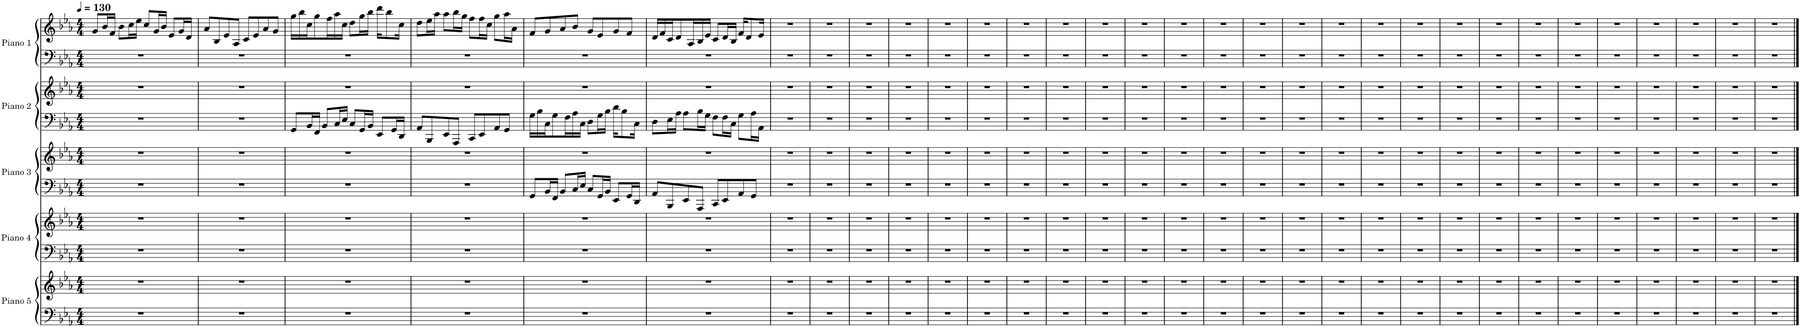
**kern	**kern	**kern	**kern	**kern	**kern	**kern	**kern	**kern	**kern
*part5	*part5	*part4	*part4	*part3	*part3	*part2	*part2	*part1	*part1
*staff10	*staff9	*staff8	*staff7	*staff6	*staff5	*staff4	*staff3	*staff2	*staff1
*I"Piano 5	*	*I"Piano 4	*	*I"Piano 3	*	*I"Piano 2	*	*I"Piano 1	*
*I'Pno. 5	*	*I'Pno. 4	*	*I'Pno. 3	*	*I'Pno. 2	*	*I'Pno. 1	*
*clefF4	*clefG2	*clefF4	*clefG2	*clefF4	*clefG2	*clefF4	*clefG2	*clefF4	*clefG2
*k[b-e-a-]	*k[b-e-a-]	*k[b-e-a-]	*k[b-e-a-]	*k[b-e-a-]	*k[b-e-a-]	*k[b-e-a-]	*k[b-e-a-]	*k[b-e-a-]	*k[b-e-a-]
*M4/4	*M4/4	*M4/4	*M4/4	*M4/4	*M4/4	*M4/4	*M4/4	*M4/4	*M4/4
*MM130	*MM130	*MM130	*MM130	*MM130	*MM130	*MM130	*MM130	*MM130	*MM130
=1	=1	=1	=1	=1	=1	=1	=1	=1	=1
1r	1r	1r	1r	1r	1r	1r	1r	1r	8g/L
.	.	.	.	.	.	.	.	.	16b-/L
.	.	.	.	.	.	.	.	.	16f/JJ
.	.	.	.	.	.	.	.	.	8b-\L
.	.	.	.	.	.	.	.	.	16cc\L
.	.	.	.	.	.	.	.	.	16ee-\JJ
.	.	.	.	.	.	.	.	.	8cc/L
.	.	.	.	.	.	.	.	.	16g/L
.	.	.	.	.	.	.	.	.	16b-/JJ
.	.	.	.	.	.	.	.	.	8e-/L
.	.	.	.	.	.	.	.	.	16g/L
.	.	.	.	.	.	.	.	.	16d/JJ
=2	=2	=2	=2	=2	=2	=2	=2	=2	=2
1r	1r	1r	1r	1r	1r	1r	1r	1r	8a-/L
.	.	.	.	.	.	.	.	.	8B-/
.	.	.	.	.	.	.	.	.	8e-/
.	.	.	.	.	.	.	.	.	8A-/J
.	.	.	.	.	.	.	.	.	8c/L
.	.	.	.	.	.	.	.	.	8e-/
.	.	.	.	.	.	.	.	.	8a-/
.	.	.	.	.	.	.	.	.	8g/J
=3	=3	=3	=3	=3	=3	=3	=3	=3	=3
1r	1r	1r	1r	1r	1r	8GG/L	1r	1r	16gg\LL
.	.	.	.	.	.	.	.	.	16bb-\
.	.	.	.	.	.	16BB-/L	.	.	16cc\J
.	.	.	.	.	.	16FF/JJ	.	.	8gg\
.	.	.	.	.	.	8BB-/L	.	.	.
.	.	.	.	.	.	.	.	.	16ff\L
.	.	.	.	.	.	16C/L	.	.	16aa-\
.	.	.	.	.	.	16E-/JJ	.	.	16cc\JJ
.	.	.	.	.	.	8C/L	.	.	8dd\L
.	.	.	.	.	.	16GG/L	.	.	16gg\L
.	.	.	.	.	.	16BB-/JJ	.	.	16bb-\JJ
.	.	.	.	.	.	8EE-/L	.	.	16ddd\KL
.	.	.	.	.	.	.	.	.	8bb-\
.	.	.	.	.	.	16GG/L	.	.	.
.	.	.	.	.	.	16DD/JJ	.	.	16cc\Jk
=4	=4	=4	=4	=4	=4	=4	=4	=4	=4
1r	1r	1r	1r	1r	1r	8AA-/L	1r	1r	8dd\L
.	.	.	.	.	.	8BBB-/	.	.	16ee-\L
.	.	.	.	.	.	.	.	.	16aa-\JJ
.	.	.	.	.	.	8EE-/	.	.	8aa-\L
.	.	.	.	.	.	8AAA-/J	.	.	16bb-\L
.	.	.	.	.	.	.	.	.	16gg\JJ
.	.	.	.	.	.	8CC/L	.	.	8ff\L
.	.	.	.	.	.	8EE-/	.	.	16ff\L
.	.	.	.	.	.	.	.	.	16cc\JJ
.	.	.	.	.	.	8AA-/	.	.	8gg\L
.	.	.	.	.	.	8GG/J	.	.	16aa-\L
.	.	.	.	.	.	.	.	.	16a-\JJ
=5	=5	=5	=5	=5	=5	=5	=5	=5	=5
1r	1r	1r	1r	8GG/L	1r	16G\LL	1r	1r	8f/L
.	.	.	.	.	.	16B-\	.	.	.
.	.	.	.	16BB-/L	.	16C\J	.	.	8g/
.	.	.	.	16FF/JJ	.	8G\	.	.	.
.	.	.	.	8BB-/L	.	.	.	.	8a-/
.	.	.	.	.	.	16F\L	.	.	.
.	.	.	.	16C/L	.	16A-\	.	.	8b-/J
.	.	.	.	16E-/JJ	.	16C\JJ	.	.	.
.	.	.	.	8C/L	.	8D\L	.	.	8g/L
.	.	.	.	16GG/L	.	16G\L	.	.	8e-/
.	.	.	.	16BB-/JJ	.	16B-\JJ	.	.	.
.	.	.	.	8EE-/L	.	16d\KL	.	.	8g/
.	.	.	.	.	.	8B-\	.	.	.
.	.	.	.	16GG/L	.	.	.	.	8f/J
.	.	.	.	16DD/JJ	.	16C\Jk	.	.	.
=6	=6	=6	=6	=6	=6	=6	=6	=6	=6
1r	1r	1r	1r	8AA-/L	1r	8D\L	1r	1r	16d/LL
.	.	.	.	.	.	.	.	.	16f/
.	.	.	.	8BBB-/	.	16E-\L	.	.	16c/J
.	.	.	.	.	.	16A-\JJ	.	.	8d/
.	.	.	.	8EE-/	.	8A-\L	.	.	.
.	.	.	.	.	.	.	.	.	16A-/L
.	.	.	.	8AAA-/J	.	16B-\L	.	.	16B-/
.	.	.	.	.	.	16G\JJ	.	.	16e-/JJ
.	.	.	.	8CC/L	.	8F\L	.	.	8c/L
.	.	.	.	8EE-/	.	16F\L	.	.	16d/L
.	.	.	.	.	.	16C\JJ	.	.	16B-/JJ
.	.	.	.	8AA-/	.	8G\L	.	.	16f/KL
.	.	.	.	.	.	.	.	.	8d/
.	.	.	.	8GG/J	.	16A-\L	.	.	.
.	.	.	.	.	.	16AA-\JJ	.	.	16e-/Jk
=7	=7	=7	=7	=7	=7	=7	=7	=7	=7
1r	1r	1r	1r	1r	1r	1r	1r	1r	1r
=8	=8	=8	=8	=8	=8	=8	=8	=8	=8
1r	1r	1r	1r	1r	1r	1r	1r	1r	1r
=9	=9	=9	=9	=9	=9	=9	=9	=9	=9
1r	1r	1r	1r	1r	1r	1r	1r	1r	1r
=10	=10	=10	=10	=10	=10	=10	=10	=10	=10
1r	1r	1r	1r	1r	1r	1r	1r	1r	1r
=11	=11	=11	=11	=11	=11	=11	=11	=11	=11
1r	1r	1r	1r	1r	1r	1r	1r	1r	1r
=12	=12	=12	=12	=12	=12	=12	=12	=12	=12
1r	1r	1r	1r	1r	1r	1r	1r	1r	1r
=13	=13	=13	=13	=13	=13	=13	=13	=13	=13
1r	1r	1r	1r	1r	1r	1r	1r	1r	1r
=14	=14	=14	=14	=14	=14	=14	=14	=14	=14
1r	1r	1r	1r	1r	1r	1r	1r	1r	1r
=15	=15	=15	=15	=15	=15	=15	=15	=15	=15
1r	1r	1r	1r	1r	1r	1r	1r	1r	1r
=16	=16	=16	=16	=16	=16	=16	=16	=16	=16
1r	1r	1r	1r	1r	1r	1r	1r	1r	1r
=17	=17	=17	=17	=17	=17	=17	=17	=17	=17
1r	1r	1r	1r	1r	1r	1r	1r	1r	1r
=18	=18	=18	=18	=18	=18	=18	=18	=18	=18
1r	1r	1r	1r	1r	1r	1r	1r	1r	1r
=19	=19	=19	=19	=19	=19	=19	=19	=19	=19
1r	1r	1r	1r	1r	1r	1r	1r	1r	1r
=20	=20	=20	=20	=20	=20	=20	=20	=20	=20
1r	1r	1r	1r	1r	1r	1r	1r	1r	1r
=21	=21	=21	=21	=21	=21	=21	=21	=21	=21
1r	1r	1r	1r	1r	1r	1r	1r	1r	1r
=22	=22	=22	=22	=22	=22	=22	=22	=22	=22
1r	1r	1r	1r	1r	1r	1r	1r	1r	1r
=23	=23	=23	=23	=23	=23	=23	=23	=23	=23
1r	1r	1r	1r	1r	1r	1r	1r	1r	1r
=24	=24	=24	=24	=24	=24	=24	=24	=24	=24
1r	1r	1r	1r	1r	1r	1r	1r	1r	1r
=25	=25	=25	=25	=25	=25	=25	=25	=25	=25
1r	1r	1r	1r	1r	1r	1r	1r	1r	1r
=26	=26	=26	=26	=26	=26	=26	=26	=26	=26
1r	1r	1r	1r	1r	1r	1r	1r	1r	1r
=27	=27	=27	=27	=27	=27	=27	=27	=27	=27
1r	1r	1r	1r	1r	1r	1r	1r	1r	1r
=28	=28	=28	=28	=28	=28	=28	=28	=28	=28
1r	1r	1r	1r	1r	1r	1r	1r	1r	1r
=29	=29	=29	=29	=29	=29	=29	=29	=29	=29
1r	1r	1r	1r	1r	1r	1r	1r	1r	1r
=30	=30	=30	=30	=30	=30	=30	=30	=30	=30
1r	1r	1r	1r	1r	1r	1r	1r	1r	1r
=31	=31	=31	=31	=31	=31	=31	=31	=31	=31
1r	1r	1r	1r	1r	1r	1r	1r	1r	1r
=32	=32	=32	=32	=32	=32	=32	=32	=32	=32
1r	1r	1r	1r	1r	1r	1r	1r	1r	1r
==	==	==	==	==	==	==	==	==	==
*-	*-	*-	*-	*-	*-	*-	*-	*-	*-
